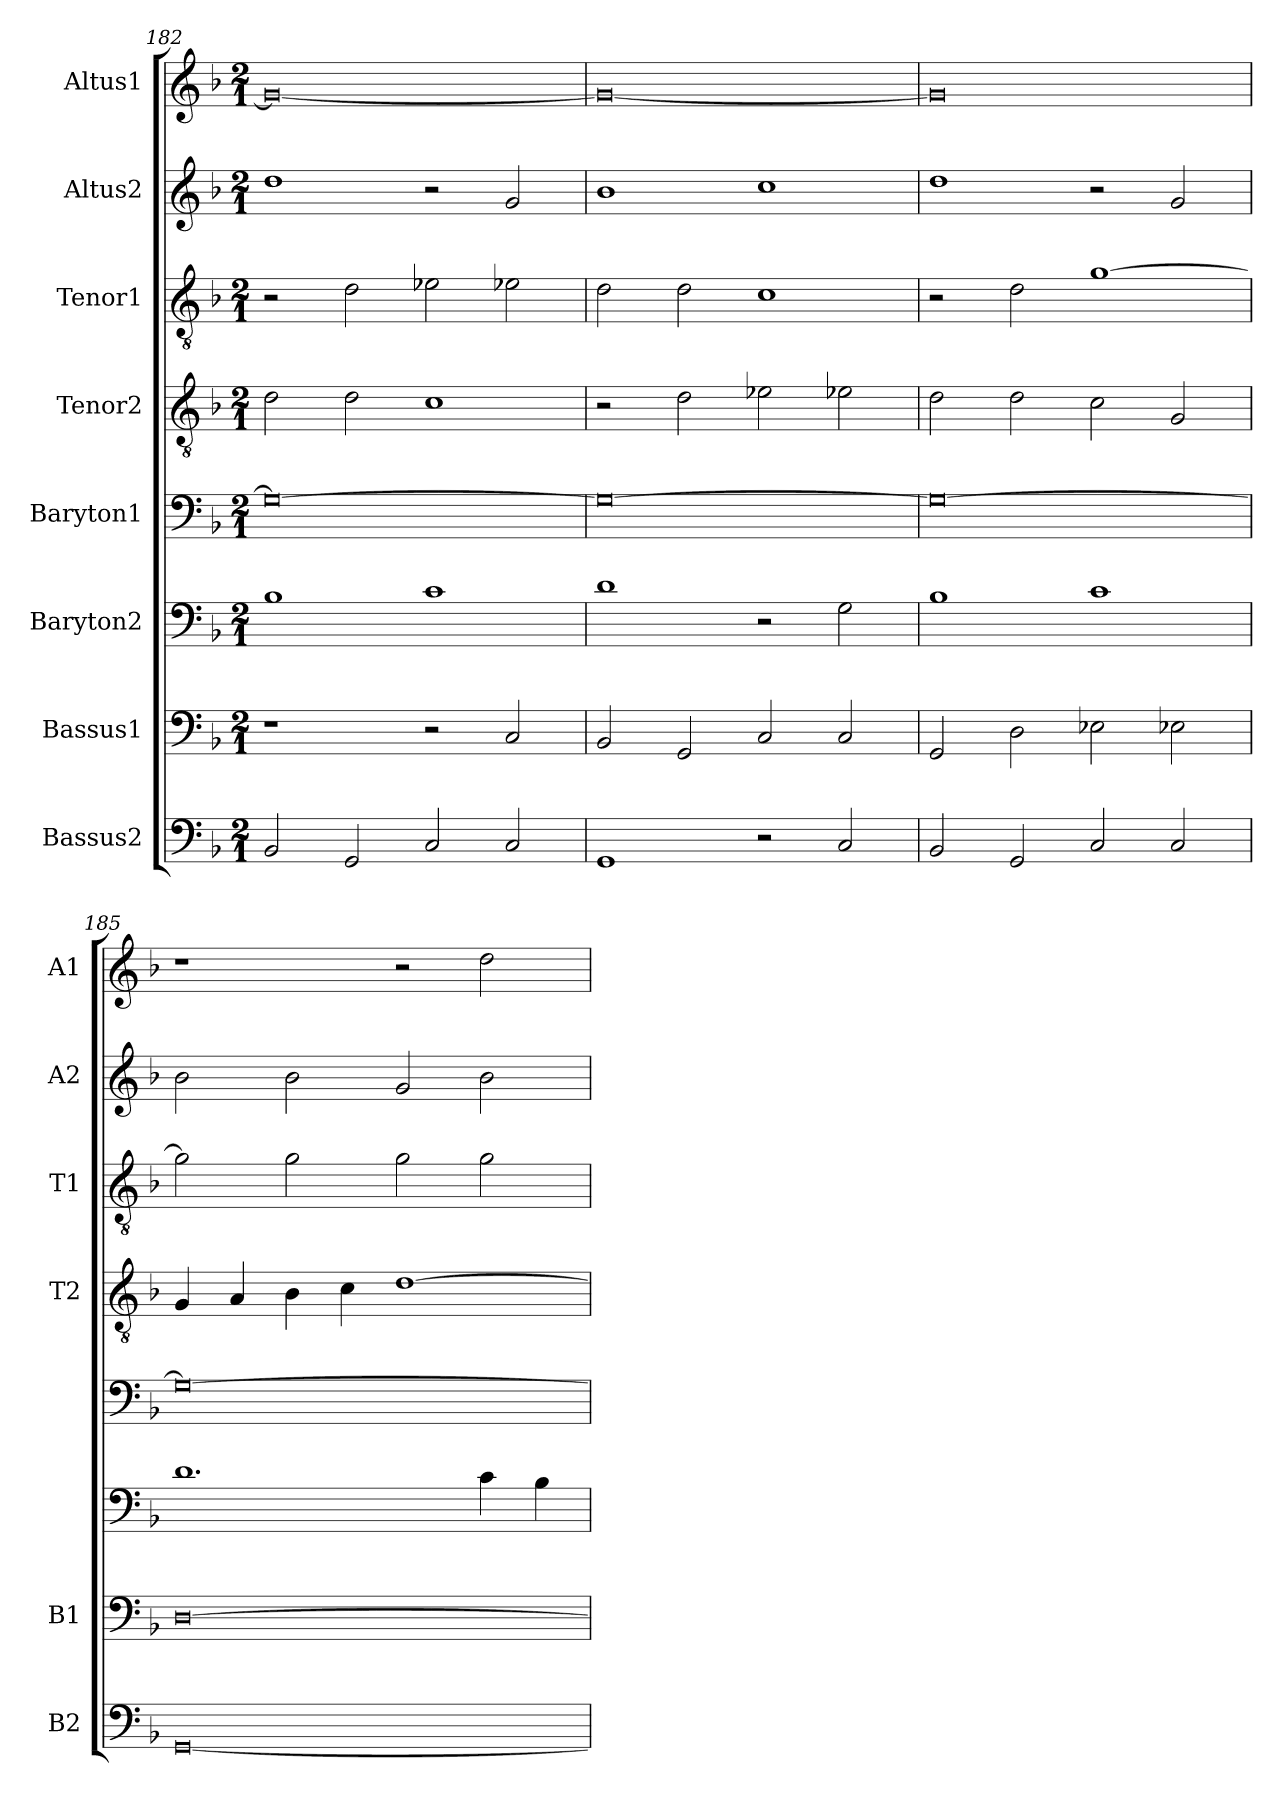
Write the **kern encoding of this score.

**kern	**kern	**kern	**kern	**kern	**kern	**kern	**kern
*part8	*part7	*part6	*part5	*part4	*part3	*part2	*part1
*staff8	*staff7	*staff6	*staff5	*staff4	*staff3	*staff2	*staff1
*I"Bassus2	*I"Bassus1	*I"Baryton2	*I"Baryton1	*I"Tenor2	*I"Tenor1	*I"Altus2	*I"Altus1
*I'B2	*I'B1	*	*	*I'T2	*I'T1	*I'A2	*I'A1
*clefF4	*clefF4	*clefF4	*clefF4	*clefGv2	*clefGv2	*clefG2	*clefG2
*k[b-]	*k[b-]	*k[b-]	*k[b-]	*k[b-]	*k[b-]	*k[b-]	*k[b-]
*M2/1	*M2/1	*M2/1	*M2/1	*M2/1	*M2/1	*M2/1	*M2/1
=182	=182	=182	=182	=182	=182	=182	=182
2BB-	1r	1B-	0G_	2d	2r	1dd	0g_
2GG	.	.	.	2d	2d	.	.
2C	2r	1c	.	1c	2e-X	2r	.
2C	2C	.	.	.	2e-X	2g	.
=183	=183	=183	=183	=183	=183	=183	=183
1GG	2BB-	1d	0G_	2r	2d	1b-	0g_
.	2GG	.	.	2d	2d	.	.
2r	2C	2r	.	2e-X	1c	1cc	.
2C	2C	2G	.	2e-X	.	.	.
=184	=184	=184	=184	=184	=184	=184	=184
2BB-	2GG	1B-	0G_	2d	2r	1dd	0g]
2GG	2D	.	.	2d	2d	.	.
2C	2E-X	1c	.	2c	[1g	2r	.
2C	2E-X	.	.	2G	.	2g	.
=185	=185	=185	=185	=185	=185	=185	=185
[0GG	[0D	1.d	0G_	4G	2g]	2b-	1r
.	.	.	.	4A	.	.	.
.	.	.	.	4B-	2g	2b-	.
.	.	.	.	4c	.	.	.
.	.	.	.	[1d	2g	2g	2r
.	.	4c	.	.	2g	2b-	2dd
.	.	4B-	.	.	.	.	.
=	=	=	=	=	=	=	=
*-	*-	*-	*-	*-	*-	*-	*-
